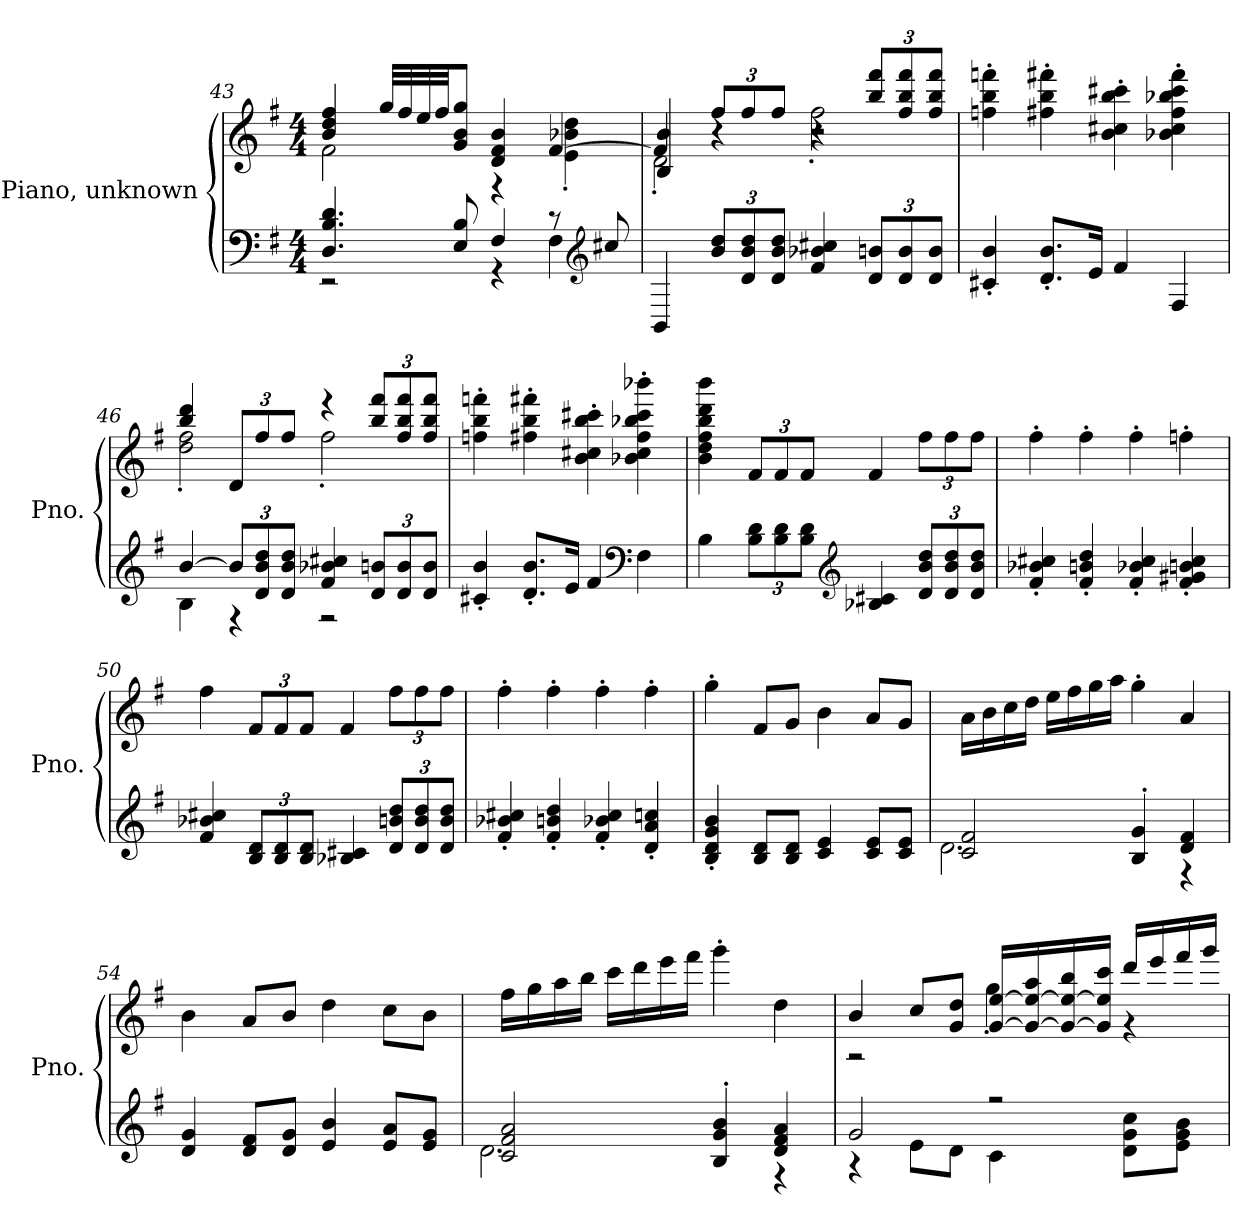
**kern	**kern
*part1	*part1
*staff2	*staff1
*I"Piano, unknown	*
*I'Pno.	*
*clefF4	*clefG2
*k[f#]	*k[f#]
*M4/4	*M4/4
=43	=43
*^	*^
4.D/ 4.B/ 4.d/	2r	4b/ 4dd/ 4ff#/	2f#\
.	.	32gg/LLL	.
.	.	32ff#/	.
.	.	32ee/	.
.	.	32ff#/JJ	.
8E/ 8B/	.	8g/ 8b/ 8gg/J	.
4F#/	4r	4d/ 4f#/ 4b/	4r
8r	4F#\	[4f#/	4e\' 4b-X\' 4dd\'
*clefG2	*	*	*
8cc#X/	.	.	.
*v	*v	*	*
!!LO:LB:g=z
=44	=44	=44
*	*	*^
4BB/	4f#/]	2d'\	4B/ 4b/
*Xbrackettup	*Xbrackettup	*	*
12b/ 12dd/L	12ff#/L	.	4r
12d/ 12b/ 12dd/	12ff#/	.	.
12d/ 12b/ 12dd/J	12ff#/J	.	.
4f#/ 4b-X/ 4cc#X/	4r	2ff#'\	2r
12d/ 12bn/L	12bb/ 12fff#/L	.	.
12d/ 12b/	12ff#/ 12bb/ 12fff#/	.	.
12d/ 12b/J	12ff#/ 12bb/ 12fff#/J	.	.
*	*v	*v	*v
=45	=45
4c#X/' 4b/'	4ffn\' 4bb\' 4fffn\'
8.d/' 8.b/'L	4ff#X\' 4bb\' 4fff#X\'
16e/Jk	.
4f#/	4b\' 4cc#X\' 4bb\' 4ccc#X\'
4F#/	4b-X\' 4cc#\' 4ff#\' 4bb-X\' 4ccc#\' 4fff#\'
=46	=46
*^	*^
[4b/	4B\	4bb/ 4ddd/	2dd\' 2ff#\'
12b/L]	4r	12d/L	.
12d/ 12b/ 12dd/	.	12ff#/	.
12d/ 12b/ 12dd/J	.	12ff#/J	.
4f#/ 4b-X/ 4cc#X/	2r	4r	2ff#'\
12d/ 12bn/L	.	12bb/ 12fff#/L	.
12d/ 12b/	.	12ff#/ 12bb/ 12fff#/	.
12d/ 12b/J	.	12ff#/ 12bb/ 12fff#/J	.
*v	*v	*	*
*	*v	*v
=47	=47
4c#X/' 4b/'	4ffn\' 4bb\' 4fffn\'
8.d/' 8.b/'L	4ff#X\' 4bb\' 4fff#X\'
16e/Jk	.
4f#/	4b\' 4cc#X\' 4bb\' 4ccc#X\'
*clefF4	*
4F#\	4b-X\' 4cc#\' 4ff#\' 4bb-X\' 4ccc#\' 4bbb-X\'
!!LO:PB:g=z
=48	=48
4B\	4b\ 4dd\ 4ff#\ 4bb\ 4ddd\ 4bbb\
12B\ 12d\L	12f#/L
12B\ 12d\	12f#/
12B\ 12d\J	12f#/J
*clefG2	*
4B-X/ 4c#X/	4f#/
12d/ 12b/ 12dd/L	12ff#\L
12d/ 12b/ 12dd/	12ff#\
12d/ 12b/ 12dd/J	12ff#\J
=49	=49
4f#/' 4b-X/' 4cc#X/'	4ff#'\
4f#/' 4bn/' 4dd/'	4ff#'\
4f#/' 4b-X/' 4cc#/'	4ff#'\
4f#/' 4g#X/' 4bn/' 4cc#/'	4ffn'\
=50	=50
4f#/ 4b-X/ 4cc#X/	4ff#\
12B/ 12d/L	12f#/L
12B/ 12d/	12f#/
12B/ 12d/J	12f#/J
4B-X/ 4c#X/	4f#/
12d/ 12bn/ 12dd/L	12ff#\L
12d/ 12b/ 12dd/	12ff#\
12d/ 12b/ 12dd/J	12ff#\J
=51	=51
4f#/' 4b-X/' 4cc#X/'	4ff#'\
4f#/' 4bn/' 4dd/'	4ff#'\
4f#/' 4b-X/' 4cc#/'	4ff#'\
4d/' 4a/' 4ccn/'	4ff#'\
!!LO:LB:g=z
=52	=52
4B/' 4d/' 4g/' 4b/'	4gg'\
8B/ 8d/L	8f#/L
8B/ 8d/J	8g/J
4c/ 4e/	4b\
8c/ 8e/L	8a/L
8c/ 8e/J	8g/J
=53	=53
*^	*
2c/ 2f#/	2.d\	16a\LL
.	.	16b\
.	.	16cc\
.	.	16dd\JJ
.	.	16ee\LL
.	.	16ff#\
.	.	16gg\
.	.	16aa\JJ
4B/' 4g/'	.	4gg'\
4d/ 4f#/	4r	4a/
*v	*v	*
=54	=54
4d/ 4g/	4b\
8d/ 8f#/L	8a/L
8d/ 8g/J	8b/J
4e/ 4b/	4dd\
8e/ 8a/L	8cc\L
8e/ 8g/J	8b\J
=55	=55
*^	*
2c/ 2f#/ 2a/	2.d\	16ff#\LL
.	.	16gg\
.	.	16aa\
.	.	16bb\JJ
.	.	16ccc\LL
.	.	16ddd\
.	.	16eee\
.	.	16fff#\JJ
4B/' 4g/' 4b/'	.	4ggg'\
4d/ 4f#/ 4a/	4r	4dd\
!!LO:LB:g=z
=56	=56	=56
*	*	*^
2g/	4r	4b/	2r
.	8e\L	8cc/L	.
.	8d\J	8g/ 8dd/J	.
2r	4c\	[16g/ [16ee/LL	4gg'\
.	.	16g/_ 16ee/_ 16aa/	.
.	.	16g/_ 16ee/_ 16bb/	.
.	.	16g/] 16ee/] 16ccc/JJ	.
.	8d\ 8g\ 8cc\L	16ddd/LL	4r
.	.	16eee/	.
.	8e\ 8g\ 8b\J	16fff#/	.
.	.	16ggg/JJ	.
*v	*v	*	*
*	*v	*v
=	=
*-	*-
